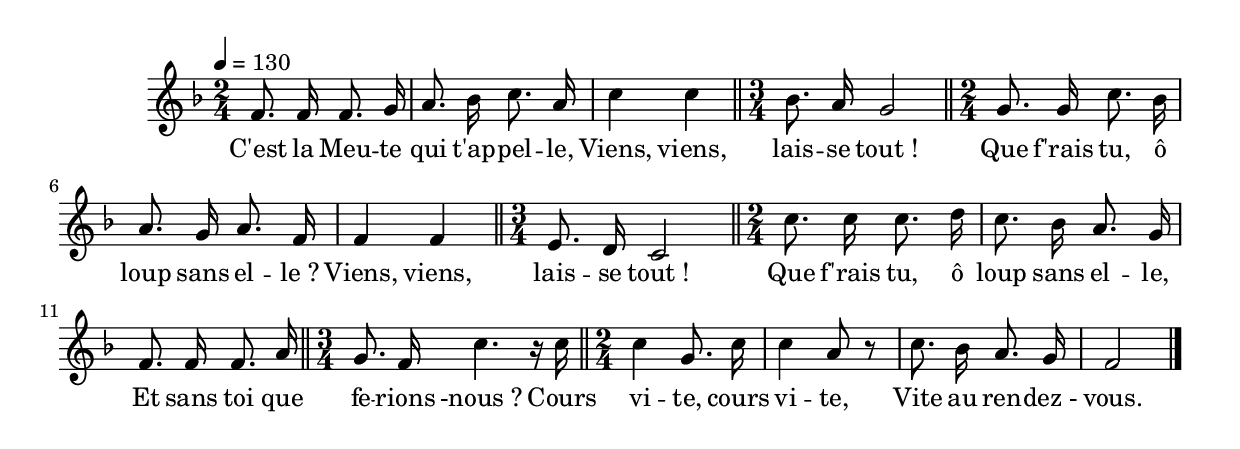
\version "2.18"

\score{
  \new Staff \relative c'{
    \set Staff.midiInstrument = "flute"
    \autoBeamOff
    \tempo 4=130
    \key f \major
    \time 2/4
    f8. f16 f8. g16 | a8. bes16 c8. a16 |
    c4 c \bar "||" \time 3/4 bes8. a16 g2 \bar "||"
    \time 2/4 g8. g16 c8. bes16 | a8. g16 a8. f16 |
    f4 f \bar "||" \time 3/4 e8. d16 c2 \bar "||"
    \time 2/4 c'8. c16 c8. d16 | c8. bes16 a8. g16 |
    f8. f16 f8. a16 \bar "||" \time 3/4 g8. f16 c'4. r16
    c \bar "||" \time 2/4 c4 g8. c16 | c4 a8 r | c8. bes16 a8. g16 | f2 \bar "|."
  }
  \addlyrics {
    C'est la Meu -- te qui t'ap -- pel -- le,
    Viens, viens, lais -- se tout_!
    Que f'rais tu, ô loup sans el -- le_?
    Viens, viens, lais -- se tout_!
    Que f'rais tu, ô loup sans el -- le,
    Et sans toi que fe -- rions -nous_?
    Cours vi -- te, cours vi -- te,
    Vite au ren -- dez_- vous.
  }
  \layout{}
  \midi{}
}
